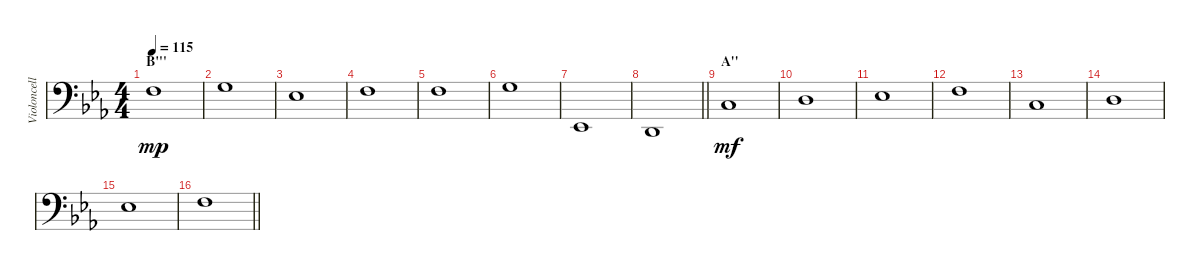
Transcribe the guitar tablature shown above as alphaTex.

\track ("Violoncelle" "Violoncell") {instrument stringensemble1}
\staff {score}
\tuning (G2 D2 A1 E1) {hide}
\ts (4 4)
\section ("" "B'''")
\tempo 115
\clef f4
\ks cminor
10.1.1{dy mp} |
12.1.1 |
8.1.1 |
10.1.1 |
10.1.1 |
12.1.1 |
6.3.1 |
\barLineRight lightlight
5.3.1 |
\section ("" "A''")
5.1.1{dy mf} |
7.1.1 |
8.1.1 |
10.1.1 |
5.1.1 |
7.1.1 |
8.1.1 |
\barLineRight lightlight
10.1.1
